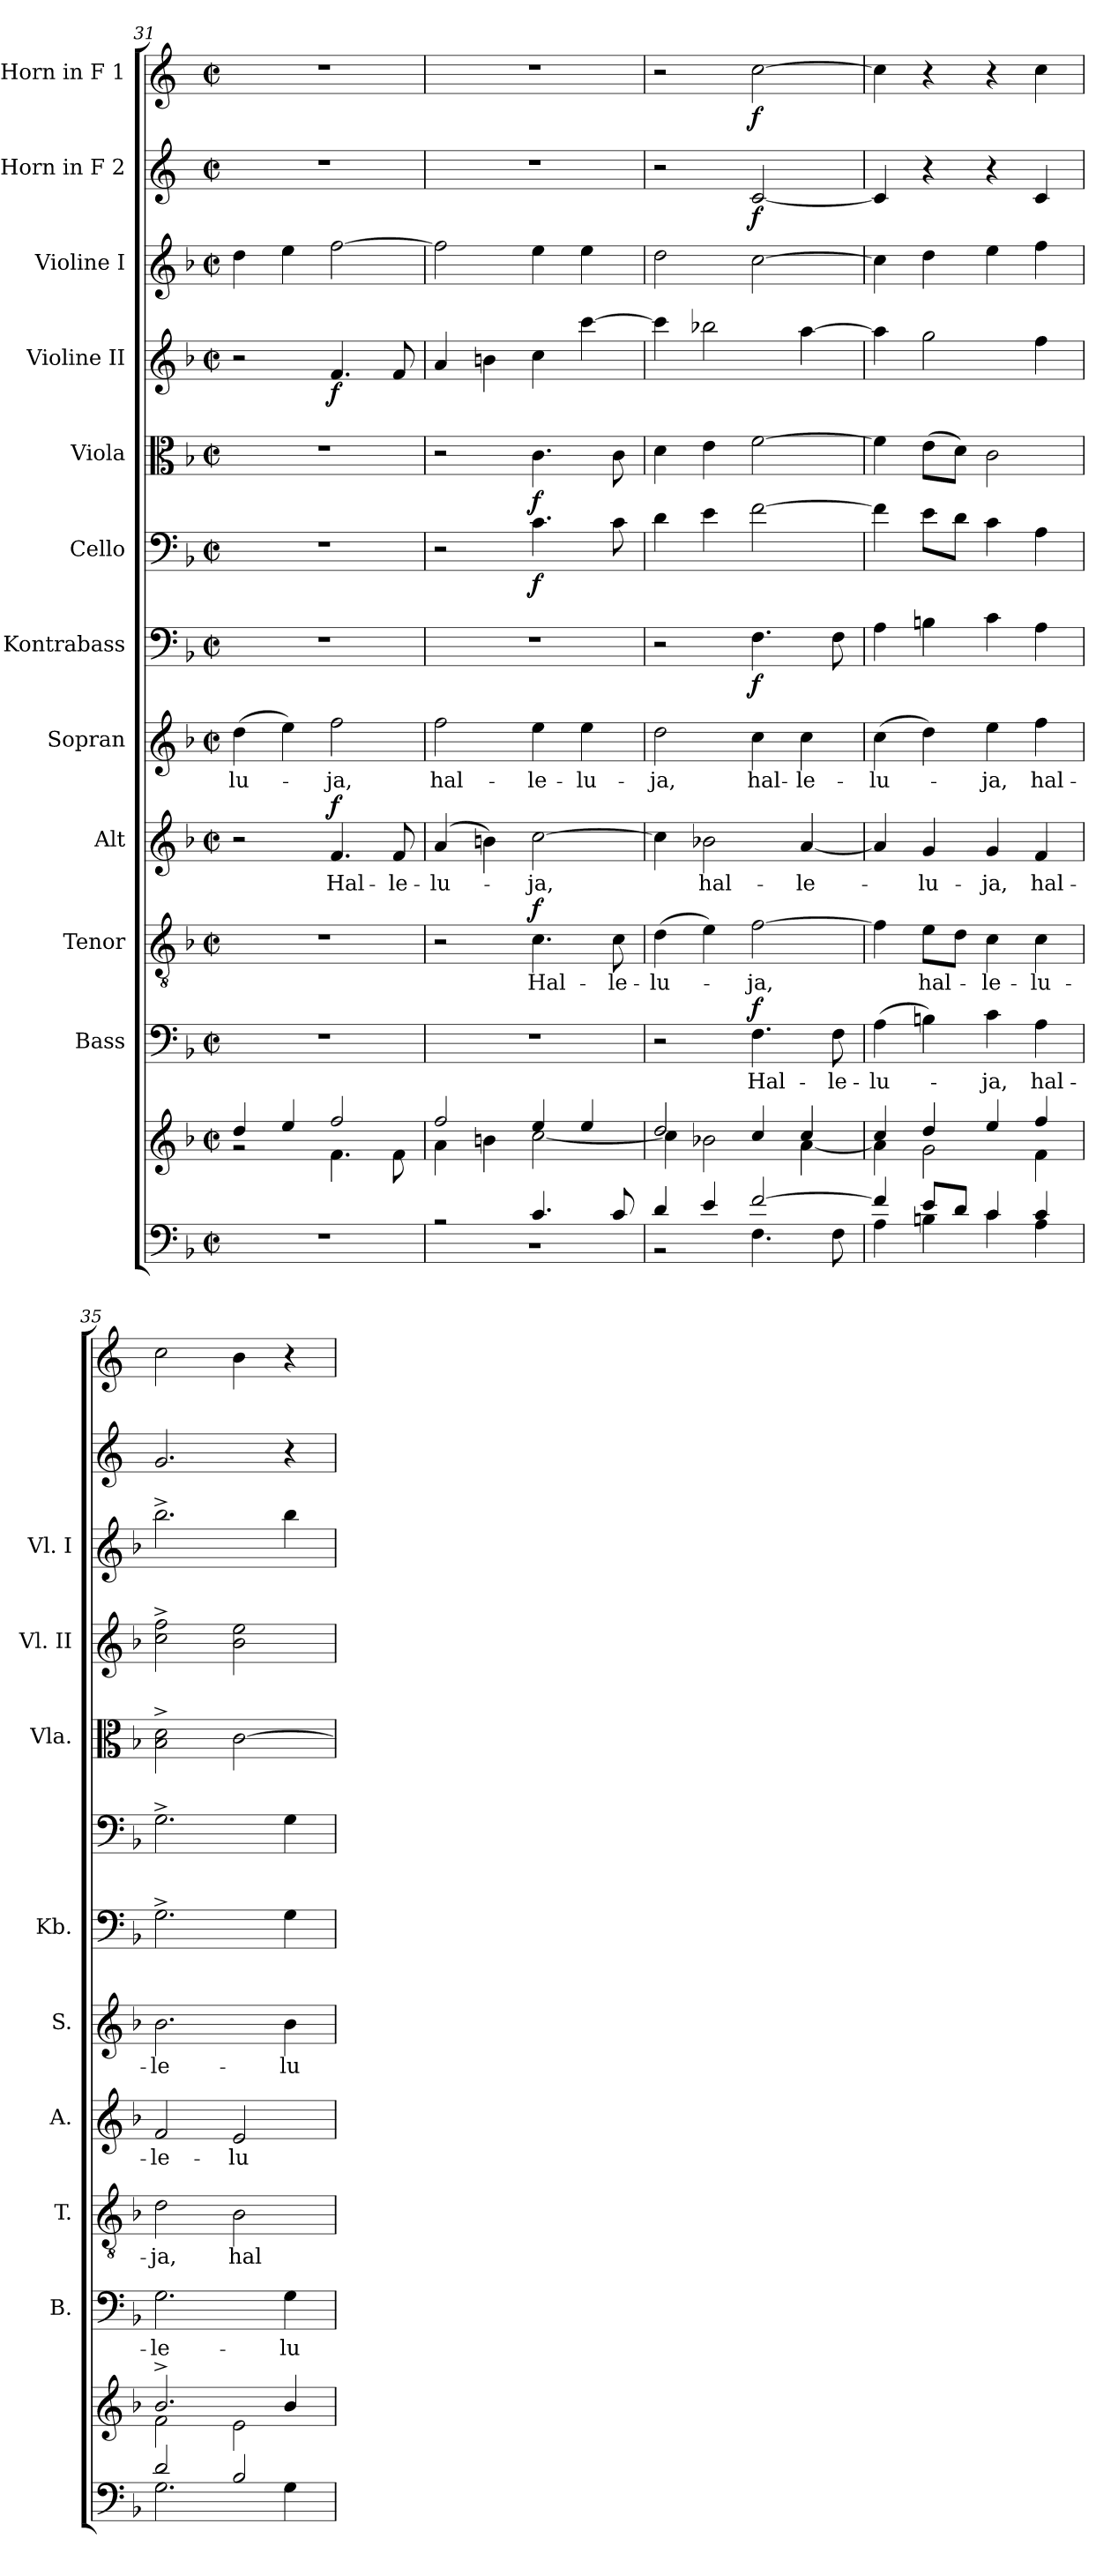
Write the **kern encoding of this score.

**kern	**kern	**kern	**text	**dynam	**kern	**text	**dynam	**kern	**text	**dynam	**kern	**text	**kern	**dynam	**kern	**dynam	**kern	**dynam	**kern	**dynam	**kern	**kern	**dynam	**kern	**dynam
*part12	*part12	*part11	*part11	*part11	*part10	*part10	*part10	*part9	*part9	*part9	*part8	*part8	*part7	*part7	*part6	*part6	*part5	*part5	*part4	*part4	*part3	*part2	*part2	*part1	*part1
*staff13	*staff12	*staff11	*staff11	*staff11	*staff10	*staff10	*staff10	*staff9	*staff9	*staff9	*staff8	*staff8	*staff7	*staff7	*staff6	*staff6	*staff5	*staff5	*staff4	*staff4	*staff3	*staff2	*staff2	*staff1	*staff1
*	*	*I"Bass	*	*	*I"Tenor	*	*	*I"Alt	*	*	*I"Sopran	*	*I"Kontrabass	*	*I"Cello	*	*I"Viola	*	*I"Violine II	*	*I"Violine I	*I"Horn in F 2	*	*I"Horn in F 1	*
*	*	*I'B.	*	*	*I'T.	*	*	*I'A.	*	*	*I'S.	*	*I'Kb.	*	*	*	*I'Vla.	*	*I'Vl. II	*	*I'Vl. I	*	*	*	*
*clefF4	*clefG2	*clefF4	*	*	*clefGv2	*	*	*clefG2	*	*	*clefG2	*	*clefF4	*	*clefF4	*	*clefC3	*	*clefG2	*	*clefG2	*clefG2	*	*clefG2	*
*	*	*	*	*	*	*	*	*	*	*	*	*	*ITrd7c12	*	*	*	*	*	*	*	*	*ITrd4c7	*	*ITrd4c7	*
*k[b-]	*k[b-]	*k[b-]	*	*	*k[b-]	*	*	*k[b-]	*	*	*k[b-]	*	*k[b-]	*	*k[b-]	*	*k[b-]	*	*k[b-]	*	*k[b-]	*k[b-]	*	*k[b-]	*
*F:	*F:	*F:	*	*	*F:	*	*	*F:	*	*	*F:	*	*F:	*	*F:	*	*F:	*	*F:	*	*F:	*F:	*	*F:	*
*M2/2	*M2/2	*M2/2	*	*	*M2/2	*	*	*M2/2	*	*	*M2/2	*	*M2/2	*	*M2/2	*	*M2/2	*	*M2/2	*	*M2/2	*M2/2	*	*M2/2	*
*met(c|)	*met(c|)	*met(c|)	*	*	*met(c|)	*	*	*met(c|)	*	*	*met(c|)	*	*met(c|)	*	*met(c|)	*	*met(c|)	*	*met(c|)	*	*met(c|)	*met(c|)	*	*met(c|)	*
=31	=31	=31	=31	=31	=31	=31	=31	=31	=31	=31	=31	=31	=31	=31	=31	=31	=31	=31	=31	=31	=31	=31	=31	=31	=31
*	*^	*	*	*	*	*	*	*	*	*	*	*	*	*	*	*	*	*	*	*	*	*	*	*	*
!	!	!	!	!	!	!	!	!	!	!	!	!	!LO:LY:b	!	!	!	!	!	!	!	!	!	!	!	!	!
1r	4dd/	2rg	1r	.	.	1r	.	.	2r	.	.	(>4dd\	-lu-	1r	.	1r	.	1r	.	2r	.	4dd\	1r	.	1r	.
.	4ee/	.	.	.	.	.	.	.	.	.	.	4ee\)	.	.	.	.	.	.	.	.	.	4ee\	.	.	.	.
!	!	!	!	!	!	!	!	!	!	!LO:LY:b	!LO:DY:a	!	!LO:LY:b	!	!	!	!	!	!	!	!LO:DY:b	!	!	!	!	!
.	2ff/	4.f\	.	.	.	.	.	.	4.f/	Hal-	f	2ff\	-ja,	.	.	.	.	.	.	4.f/	f	[2ff\	.	.	.	.
!	!	!	!	!	!	!	!	!	!	!LO:LY:b	!	!	!	!	!	!	!	!	!	!	!	!	!	!	!	!
.	.	8f\	.	.	.	.	.	.	8f/	-le-	.	.	.	.	.	.	.	.	.	8f/	.	.	.	.	.	.
=32	=32	=32	=32	=32	=32	=32	=32	=32	=32	=32	=32	=32	=32	=32	=32	=32	=32	=32	=32	=32	=32	=32	=32	=32	=32	=32
*^	*	*	*	*	*	*	*	*	*	*	*	*	*	*	*	*	*	*	*	*	*	*	*	*	*	*
!	!	!	!	!	!	!	!	!	!	!	!LO:LY:b	!	!	!LO:LY:b	!	!	!	!	!	!	!	!	!	!	!	!	!
2rA	1r	2ff/	4a\	1r	.	.	2r	.	.	(4a/	-lu-	.	2ff\	hal-	1r	.	2r	.	2r	.	4a/	.	2ff\]	1r	.	1r	.
.	.	.	4bn\	.	.	.	.	.	.	4bn\)	.	.	.	.	.	.	.	.	.	.	4bn\	.	.	.	.	.	.
!	!	!	!	!	!	!	!	!LO:LY:b	!LO:DY:a	!	!LO:LY:b	!	!	!LO:LY:b	!	!	!	!LO:DY:b	!	!LO:DY:b	!	!	!	!	!	!	!
4.c/	.	4ee/	[<2cc\	.	.	.	4.c\	Hal-	f	[2cc\	-ja,	.	4ee\	-le-	.	.	4.c\	f	4.c\	f	4cc\	.	4ee\	.	.	.	.
!	!	!	!	!	!	!	!	!	!	!	!	!	!	!LO:LY:b	!	!	!	!	!	!	!	!	!	!	!	!	!
.	.	4ee/	.	.	.	.	.	.	.	.	.	.	4ee\	-lu-	.	.	.	.	.	.	[4ccc\	.	4ee\	.	.	.	.
!	!	!	!	!	!	!	!	!LO:LY:b	!	!	!	!	!	!	!	!	!	!	!	!	!	!	!	!	!	!	!
8c/	.	.	.	.	.	.	8c\	-le-	.	.	.	.	.	.	.	.	8c\	.	8c\	.	.	.	.	.	.	.	.
=33	=33	=33	=33	=33	=33	=33	=33	=33	=33	=33	=33	=33	=33	=33	=33	=33	=33	=33	=33	=33	=33	=33	=33	=33	=33	=33	=33
!	!	!	!	!	!	!	!	!LO:LY:b	!	!	!	!	!	!LO:LY:b	!	!	!	!	!	!	!	!	!	!	!	!	!
4d/	2r	2dd/	4cc\]	2r	.	.	(>4d\	-lu-	.	4cc\]	.	.	2dd\	-ja,	2r	.	4d\	.	4d\	.	4ccc\]	.	2dd\	2r	.	2r	.
!	!	!	!	!	!	!	!	!	!	!	!LO:LY:b	!	!	!	!	!	!	!	!	!	!	!	!	!	!	!	!
4e/	.	.	2b-X\	.	.	.	4e\)	.	.	2b-X\	hal-	.	.	.	.	.	4e\	.	4e\	.	2bb-X\	.	.	.	.	.	.
!	!	!	!	!	!LO:LY:b	!LO:DY:a	!	!LO:LY:b	!	!	!	!	!	!LO:LY:b	!	!LO:DY:b	!	!	!	!	!	!	!	!	!LO:DY:b	!	!LO:DY:b
[>2f/	4.F\	4cc/	.	4.F\	Hal-	f	[2f\	-ja,	.	.	.	.	4cc\	hal-	4.FF\	f	[2f\	.	[2f\	.	.	.	[2cc\	[2F/	f	[2f\	f
!	!	!	!	!	!	!	!	!	!	!	!LO:LY:b	!	!	!LO:LY:b	!	!	!	!	!	!	!	!	!	!	!	!	!
.	.	4cc/	[<4a\	.	.	.	.	.	.	[4a/	-le-	.	4cc\	-le-	.	.	.	.	.	.	[4aa\	.	.	.	.	.	.
!	!	!	!	!	!LO:LY:b	!	!	!	!	!	!	!	!	!	!	!	!	!	!	!	!	!	!	!	!	!	!
.	8F\	.	.	8F\	-le-	.	.	.	.	.	.	.	.	.	8FF\	.	.	.	.	.	.	.	.	.	.	.	.
=34	=34	=34	=34	=34	=34	=34	=34	=34	=34	=34	=34	=34	=34	=34	=34	=34	=34	=34	=34	=34	=34	=34	=34	=34	=34	=34	=34
!	!	!	!	!	!LO:LY:b	!	!	!	!	!	!	!	!	!LO:LY:b	!	!	!	!	!	!	!	!	!	!	!	!	!
4f/]	4A\	4cc/	4a\]	(>4A\	-lu-	.	4f\]	.	.	4a/]	.	.	(>4cc\	-lu-	4AA\	.	4f\]	.	4f\]	.	4aa\]	.	4cc\]	4F/]	.	4f\]	.
!	!	!	!	!	!	!	!	!LO:LY:b	!	!	!LO:LY:b	!	!	!	!	!	!	!	!	!	!	!	!	!	!	!	!
8e/L	4Bn\	4dd/	2g\	4Bn\)	.	.	8e\L	hal-	.	4g/	-lu-	.	4dd\)	.	4BBn\	.	8e\L	.	(>8e\L	.	2gg\	.	4dd\	4r	.	4r	.
8d/J	.	.	.	.	.	.	8d\J	.	.	.	.	.	.	.	.	.	8d\J	.	8d\J)	.	.	.	.	.	.	.	.
!	!	!	!	!	!LO:LY:b	!	!	!LO:LY:b	!	!	!LO:LY:b	!	!	!LO:LY:b	!	!	!	!	!	!	!	!	!	!	!	!	!
4c/	4c\	4ee/	.	4c\	-ja,	.	4c\	-le-	.	4g/	-ja,	.	4ee\	-ja,	4C\	.	4c\	.	2c\	.	.	.	4ee\	4r	.	4r	.
!	!	!	!	!	!LO:LY:b	!	!	!LO:LY:b	!	!	!LO:LY:b	!	!	!LO:LY:b	!	!	!	!	!	!	!	!	!	!	!	!	!
4c/	4A\	4ff/	4f\	4A\	hal-	.	4c\	-lu-	.	4f/	hal-	.	4ff\	hal-	4AA\	.	4A\	.	.	.	4ff\	.	4ff\	4F/	.	4f\	.
=35	=35	=35	=35	=35	=35	=35	=35	=35	=35	=35	=35	=35	=35	=35	=35	=35	=35	=35	=35	=35	=35	=35	=35	=35	=35	=35	=35
!	!	!	!	!	!LO:LY:b	!	!	!LO:LY:b	!	!	!LO:LY:b	!	!	!LO:LY:b	!	!	!	!	!	!	!	!	!	!	!	!	!
2d/	2.G\	2.b-^>/	2f\	2.G\	-le-	.	2d\	-ja,	.	2f/	-le-	.	2.b-\	-le-	2.GG^>\	.	2.G^>\	.	2B-\^> 2d\^>	.	2cc\^> 2ff\^>	.	2.bb-^>\	2.c/	.	2f\	.
!	!	!	!	!	!	!	!	!LO:LY:b	!	!	!LO:LY:b	!	!	!	!	!	!	!	!	!	!	!	!	!	!	!	!
2B-/	.	.	2e\	.	.	.	2B-\	hal-	.	2e/	-lu-	.	.	.	.	.	.	.	[2c\	.	2b-\ 2ee\	.	.	.	.	4e\	.
!	!	!	!	!	!LO:LY:b	!	!	!	!	!	!	!	!	!LO:LY:b	!	!	!	!	!	!	!	!	!	!	!	!	!
.	4G\	4b-/	.	4G\	-lu-	.	.	.	.	.	.	.	4b-\	-lu-	4GG\	.	4G\	.	.	.	.	.	4bb-\	4r	.	4r	.
*v	*v	*	*	*	*	*	*	*	*	*	*	*	*	*	*	*	*	*	*	*	*	*	*	*	*	*	*
*	*v	*v	*	*	*	*	*	*	*	*	*	*	*	*	*	*	*	*	*	*	*	*	*	*	*	*
=	=	=	=	=	=	=	=	=	=	=	=	=	=	=	=	=	=	=	=	=	=	=	=	=	=
*-	*-	*-	*-	*-	*-	*-	*-	*-	*-	*-	*-	*-	*-	*-	*-	*-	*-	*-	*-	*-	*-	*-	*-	*-	*-
